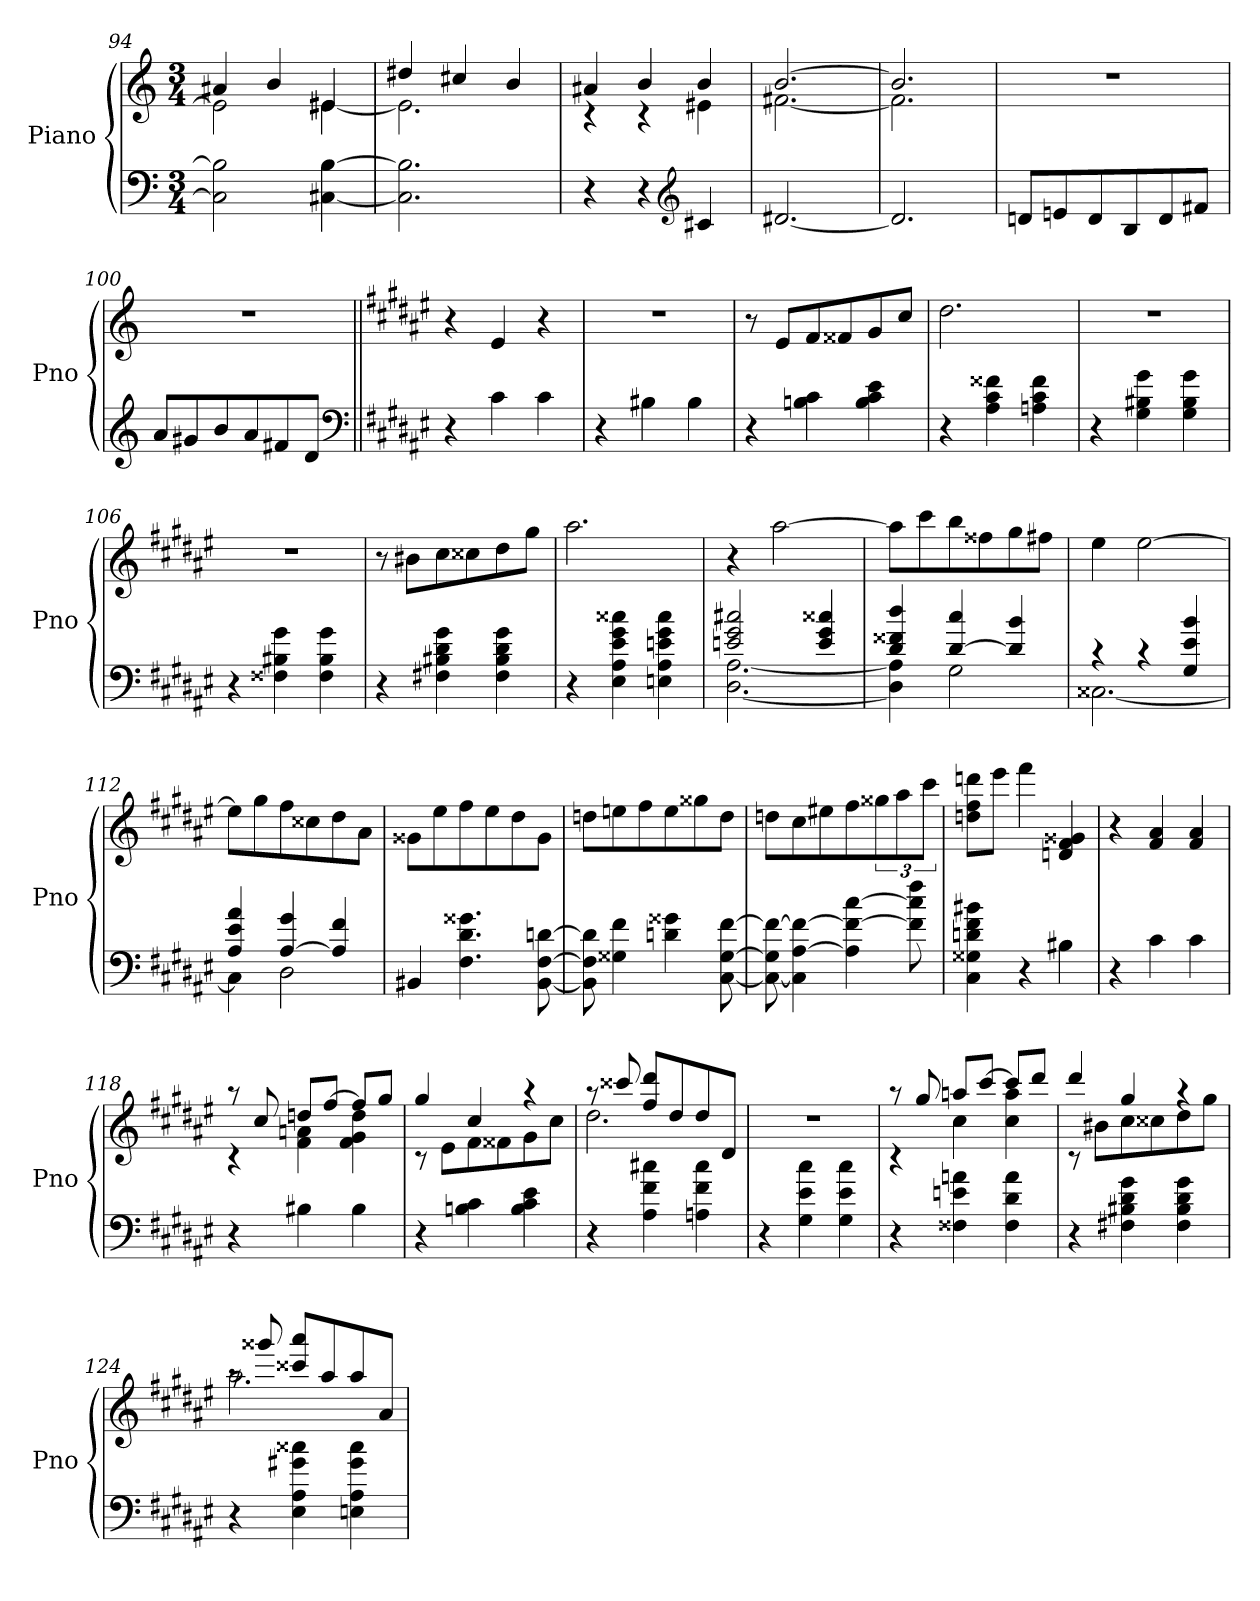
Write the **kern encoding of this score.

**kern	**kern
*part1	*part1
*staff2	*staff1
*I"Piano	*
*I'Pno	*
*clefF4	*clefG2
*k[]	*k[]
*M3/4	*M3/4
=94	=94
*	*^
2C] 2B]	4a#X	2e#]
.	4b	.
[4C#X [4B	4e#X	[4e#X
=95	=95	=95
2.C#] 2.B]	4dd#X	2.e#]
.	4cc#X	.
.	4b	.
=96	=96	=96
4r	4a#X	4rc
4r	4b	4rc
*clefG2	*	*
4c#X	4b	4e#X
=97	=97	=97
[2.d#X	[2.b	[2.f#X
=98	=98	=98
2.d#]	2.b]	2.f#]
*	*v	*v
=99	=99
8dnL	2.r
8en	.
8d	.
8B	.
8d	.
8f#XJ	.
=100	=100
8aL	2.r
8g#X	.
8b	.
8a	.
8f#X	.
8dJ	.
*clefF4	*
=101||	=101||
*k[f#c#g#d#a#e#]	*k[f#c#g#d#a#e#]
4r	4r
4c#	4e#
4c#	4r
=102	=102
4r	2.r
4B#X	.
4B#	.
=103	=103
4r	8r
.	8e#L
4Bn 4c#	8f#
.	8f##X
4B 4c# 4e#	8g#
.	8cc#J
=104	=104
4r	2.dd#
4A# 4c# 4f##X	.
4An 4c# 4f##	.
=105	=105
4r	2.r
4G# 4B#X 4g#	.
4G# 4B# 4g#	.
=106	=106
4r	2.r
4F##X 4B#X 4g#	.
4F## 4B# 4g#	.
=107	=107
4r	8r
.	8b#XL
4F#X 4B#X 4d# 4g#	8cc#
.	8cc##X
4F# 4B# 4d# 4g#	8dd#
.	8gg#J
=108	=108
4r	2.aa#
4E# 4A# 4e# 4g# 4cc##X	.
4En 4A# 4en 4g# 4cc##	.
=109	=109
*^	*
2en 2g# 2cc#X	[2.D# [2.A#	4r
.	.	[2aa#
4e 4g# 4cc##X	.	.
=110	=110	=110
4d# 4f##X 4dd#	4D#] 4A#]	8aa#L]
.	.	8ccc#
[4d# 4cc#	2G#	8bb
.	.	8ff##X
4d#] 4b	.	8gg#
.	.	8ff#XJ
=111	=111	=111
4rc	[2.C##X	4ee#
4rc	.	[2ee#
4G# 4e# 4b	.	.
=112	=112	=112
4A# 4e# 4a#	4C##]	8ee#L]
.	.	8gg#
[4A# 4g#	2D#	8ff#
.	.	8cc##X
4A#] 4f#	.	8dd#
.	.	8a#J
*v	*v	*
=113	=113
4BB#X	8g##XL
.	8ee#
4.F# 4.d# 4.g##X	8ff#
.	8ee#
.	8dd#
[8BB# [8F# [8dn	8g##J
=114	=114
8BB#] 8F#] 8d]	8ddnL
4G##X 4f#	8een
.	8ff#
4dn 4g##X	8ee
.	8gg##X
[8C# [8G## [8f#	8ddJ
=115	=115
8C#_ 8G##] 8f#_	8ddnL
4C#] [4A# 4f#_	8cc#
.	8ee#X
4A#] 4f#_ [4cc#	8ff#
.	12gg##X
.	12aa#
8f#] 8cc#] 8ff#	.
.	12ccc#J
=116	=116
4C# 4G##X 4dn 4f# 4b#X	8ddn 8ff# 8dddnL
.	8eee#J
4r	4fff#
4B#X	4dn 4f# 4g##X
=117	=117
4r	4r
4c#	4f# 4a#
4c#	4f# 4a#
=118	=118
*	*^
4r	8raa	4rc
.	8cc#	.
4B#X	8ddnL	4f# 4an
.	[8ff#J	.
4B#	8ff#L]	4f# 4g# 4dd
.	8gg#J	.
=119	=119	=119
4r	4gg#	8rc
.	.	8e#L
4Bn 4c#	4cc#	8f#
.	.	8f##X
4B 4c# 4e#	4raa	8g#
.	.	8cc#J
=120	=120	=120
4r	8raa	2.dd#
.	8ccc##X	.
4A# 4f# 4cc#X	8ff# 8ddd#L	.
.	8dd#	.
4An 4f# 4cc#	8dd#	.
.	8d#J	.
*	*v	*v
=121	=121
4r	2.r
4G# 4e# 4cc#	.
4G# 4e# 4cc#	.
=122	=122
*	*^
4r	8raa	4rc
.	8gg#	.
4F##X 4en 4an	8aanL	4cc#
.	[8ccc#J	.
4F## 4d# 4a	8ccc#L]	4cc# 4aa
.	8ddd#J	.
=123	=123	=123
4r	4ddd#	8rc
.	.	8b#XL
4F#X 4B#X 4d# 4g#	4gg#	8cc#
.	.	8cc##X
4F# 4B# 4d# 4g#	4raa	8dd#
.	.	8gg#J
=124	=124	=124
4r	8raa	2.aa#
.	8ggg##X	.
4E# 4A# 4g#X 4cc##X	8ccc##X 8aaa#L	.
.	8aa#	.
4En 4A# 4g# 4cc##	8aa#	.
.	8a#J	.
*	*v	*v
=	=
*-	*-
